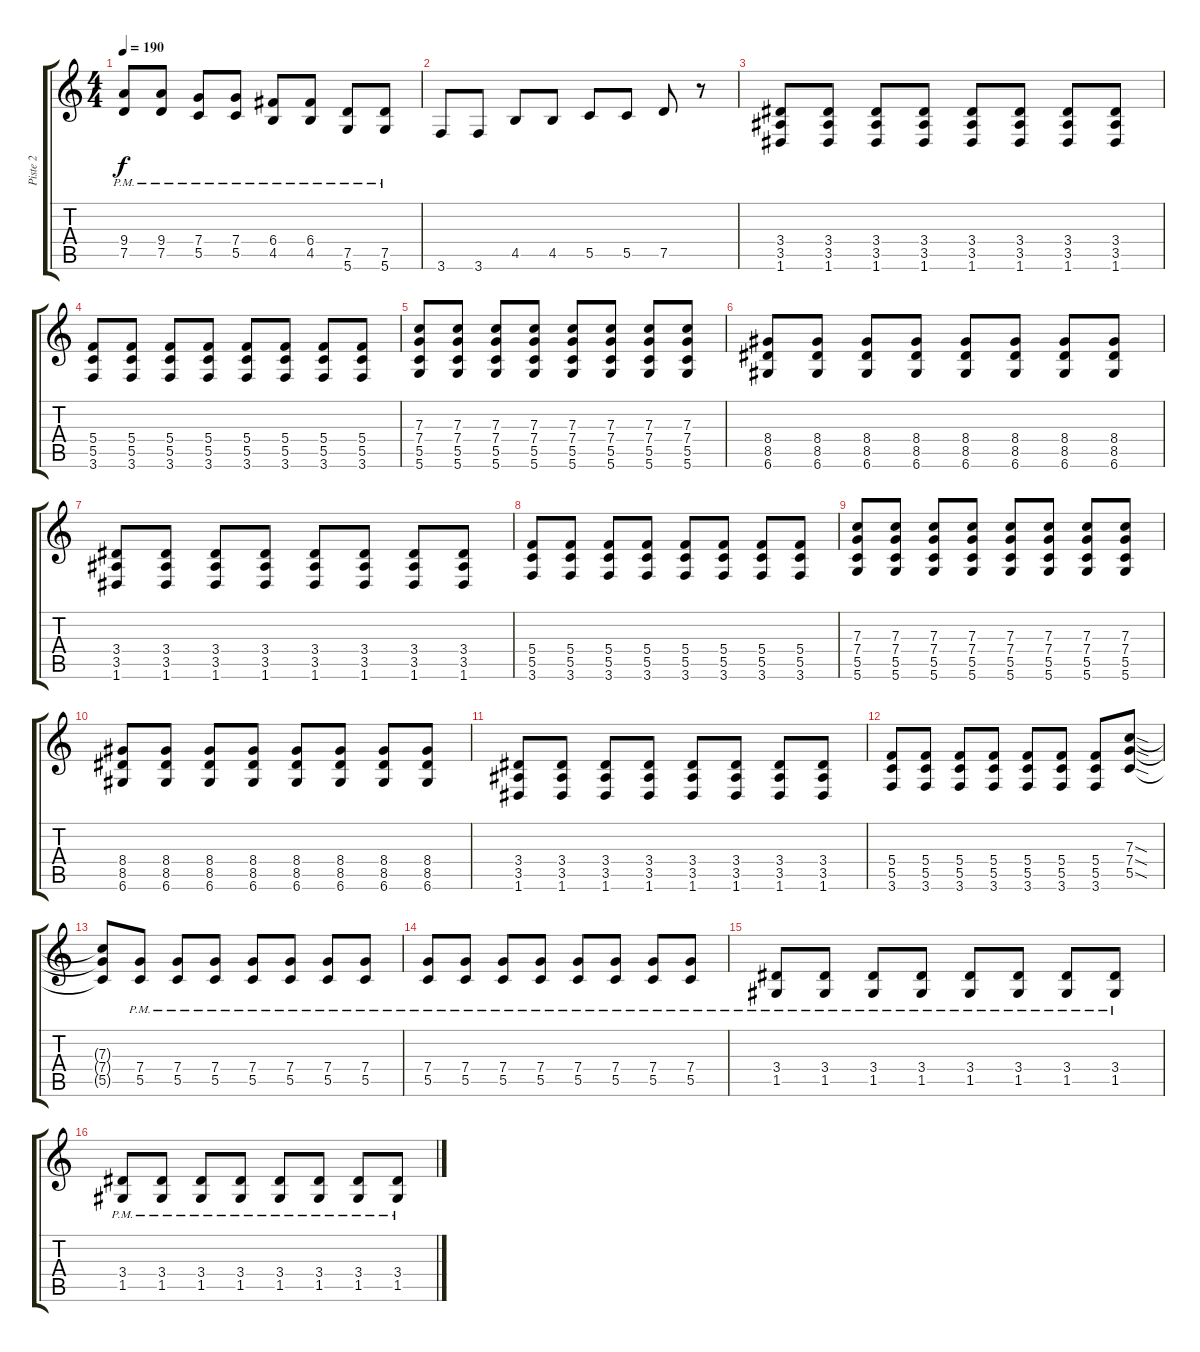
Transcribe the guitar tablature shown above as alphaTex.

\track ("Piste 2" "Piste 2") {instrument distortionguitar}
\staff {score tabs}
\tuning (D4 A3 F3 C3 G2 D2) {hide}
\ts (4 4)
\tempo 190
\clef g2
\ks c
(9.4{pm} 7.5{pm}).8{dy f} (9.4{pm} 7.5{pm}).8 (7.4{pm} 5.5{pm}).8 (7.4{pm} 5.5{pm}).8 (6.4{pm} 4.5{pm}).8 (6.4{pm} 4.5{pm}).8 (7.5{pm} 5.6{pm}).8 (7.5{pm} 5.6{pm}).8 |
3.6.8 3.6.8 4.5.8 4.5.8 5.5.8 5.5.8 7.5.8 r.8 |
(3.4 3.5 1.6).8 (3.4 3.5 1.6).8 (3.4 3.5 1.6).8 (3.4 3.5 1.6).8 (3.4 3.5 1.6).8 (3.4 3.5 1.6).8 (3.4 3.5 1.6).8 (3.4 3.5 1.6).8 |
(5.4 5.5 3.6).8 (5.4 5.5 3.6).8 (5.4 5.5 3.6).8 (5.4 5.5 3.6).8 (5.4 5.5 3.6).8 (5.4 5.5 3.6).8 (5.4 5.5 3.6).8 (5.4 5.5 3.6).8 |
(7.3 7.4 5.5 5.6).8 (7.3 7.4 5.5 5.6).8 (7.3 7.4 5.5 5.6).8 (7.3 7.4 5.5 5.6).8 (7.3 7.4 5.5 5.6).8 (7.3 7.4 5.5 5.6).8 (7.3 7.4 5.5 5.6).8 (7.3 7.4 5.5 5.6).8 |
(8.4 8.5 6.6).8 (8.4 8.5 6.6).8 (8.4 8.5 6.6).8 (8.4 8.5 6.6).8 (8.4 8.5 6.6).8 (8.4 8.5 6.6).8 (8.4 8.5 6.6).8 (8.4 8.5 6.6).8 |
(3.4 3.5 1.6).8 (3.4 3.5 1.6).8 (3.4 3.5 1.6).8 (3.4 3.5 1.6).8 (3.4 3.5 1.6).8 (3.4 3.5 1.6).8 (3.4 3.5 1.6).8 (3.4 3.5 1.6).8 |
(5.4 5.5 3.6).8 (5.4 5.5 3.6).8 (5.4 5.5 3.6).8 (5.4 5.5 3.6).8 (5.4 5.5 3.6).8 (5.4 5.5 3.6).8 (5.4 5.5 3.6).8 (5.4 5.5 3.6).8 |
(7.3 7.4 5.5 5.6).8 (7.3 7.4 5.5 5.6).8 (7.3 7.4 5.5 5.6).8 (7.3 7.4 5.5 5.6).8 (7.3 7.4 5.5 5.6).8 (7.3 7.4 5.5 5.6).8 (7.3 7.4 5.5 5.6).8 (7.3 7.4 5.5 5.6).8 |
(8.4 8.5 6.6).8 (8.4 8.5 6.6).8 (8.4 8.5 6.6).8 (8.4 8.5 6.6).8 (8.4 8.5 6.6).8 (8.4 8.5 6.6).8 (8.4 8.5 6.6).8 (8.4 8.5 6.6).8 |
(3.4 3.5 1.6).8 (3.4 3.5 1.6).8 (3.4 3.5 1.6).8 (3.4 3.5 1.6).8 (3.4 3.5 1.6).8 (3.4 3.5 1.6).8 (3.4 3.5 1.6).8 (3.4 3.5 1.6).8 |
(5.4 5.5 3.6).8 (5.4 5.5 3.6).8 (5.4 5.5 3.6).8 (5.4 5.5 3.6).8 (5.4 5.5 3.6).8 (5.4 5.5 3.6).8 (5.4 5.5 3.6).8 (7.3{sod} 7.4{sod} 5.5{sod}).8 |
(7.3{t} 7.4{t} 5.5{t}).8 (7.4{pm} 5.5{pm}).8 (7.4{pm} 5.5{pm}).8 (7.4{pm} 5.5{pm}).8 (7.4{pm} 5.5{pm}).8 (7.4{pm} 5.5{pm}).8 (7.4{pm} 5.5{pm}).8 (7.4{pm} 5.5{pm}).8 |
(7.4{pm} 5.5{pm}).8 (7.4{pm} 5.5{pm}).8 (7.4{pm} 5.5{pm}).8 (7.4{pm} 5.5{pm}).8 (7.4{pm} 5.5{pm}).8 (7.4{pm} 5.5{pm}).8 (7.4{pm} 5.5{pm}).8 (7.4{pm} 5.5{pm}).8 |
(3.4{pm} 1.5{pm}).8 (3.4{pm} 1.5{pm}).8 (3.4{pm} 1.5{pm}).8 (3.4{pm} 1.5{pm}).8 (3.4{pm} 1.5{pm}).8 (3.4{pm} 1.5{pm}).8 (3.4{pm} 1.5{pm}).8 (3.4{pm} 1.5{pm}).8 |
(3.4{pm} 1.5{pm}).8 (3.4{pm} 1.5{pm}).8 (3.4{pm} 1.5{pm}).8 (3.4{pm} 1.5{pm}).8 (3.4{pm} 1.5{pm}).8 (3.4{pm} 1.5{pm}).8 (3.4{pm} 1.5{pm}).8 (3.4{pm} 1.5{pm}).8
